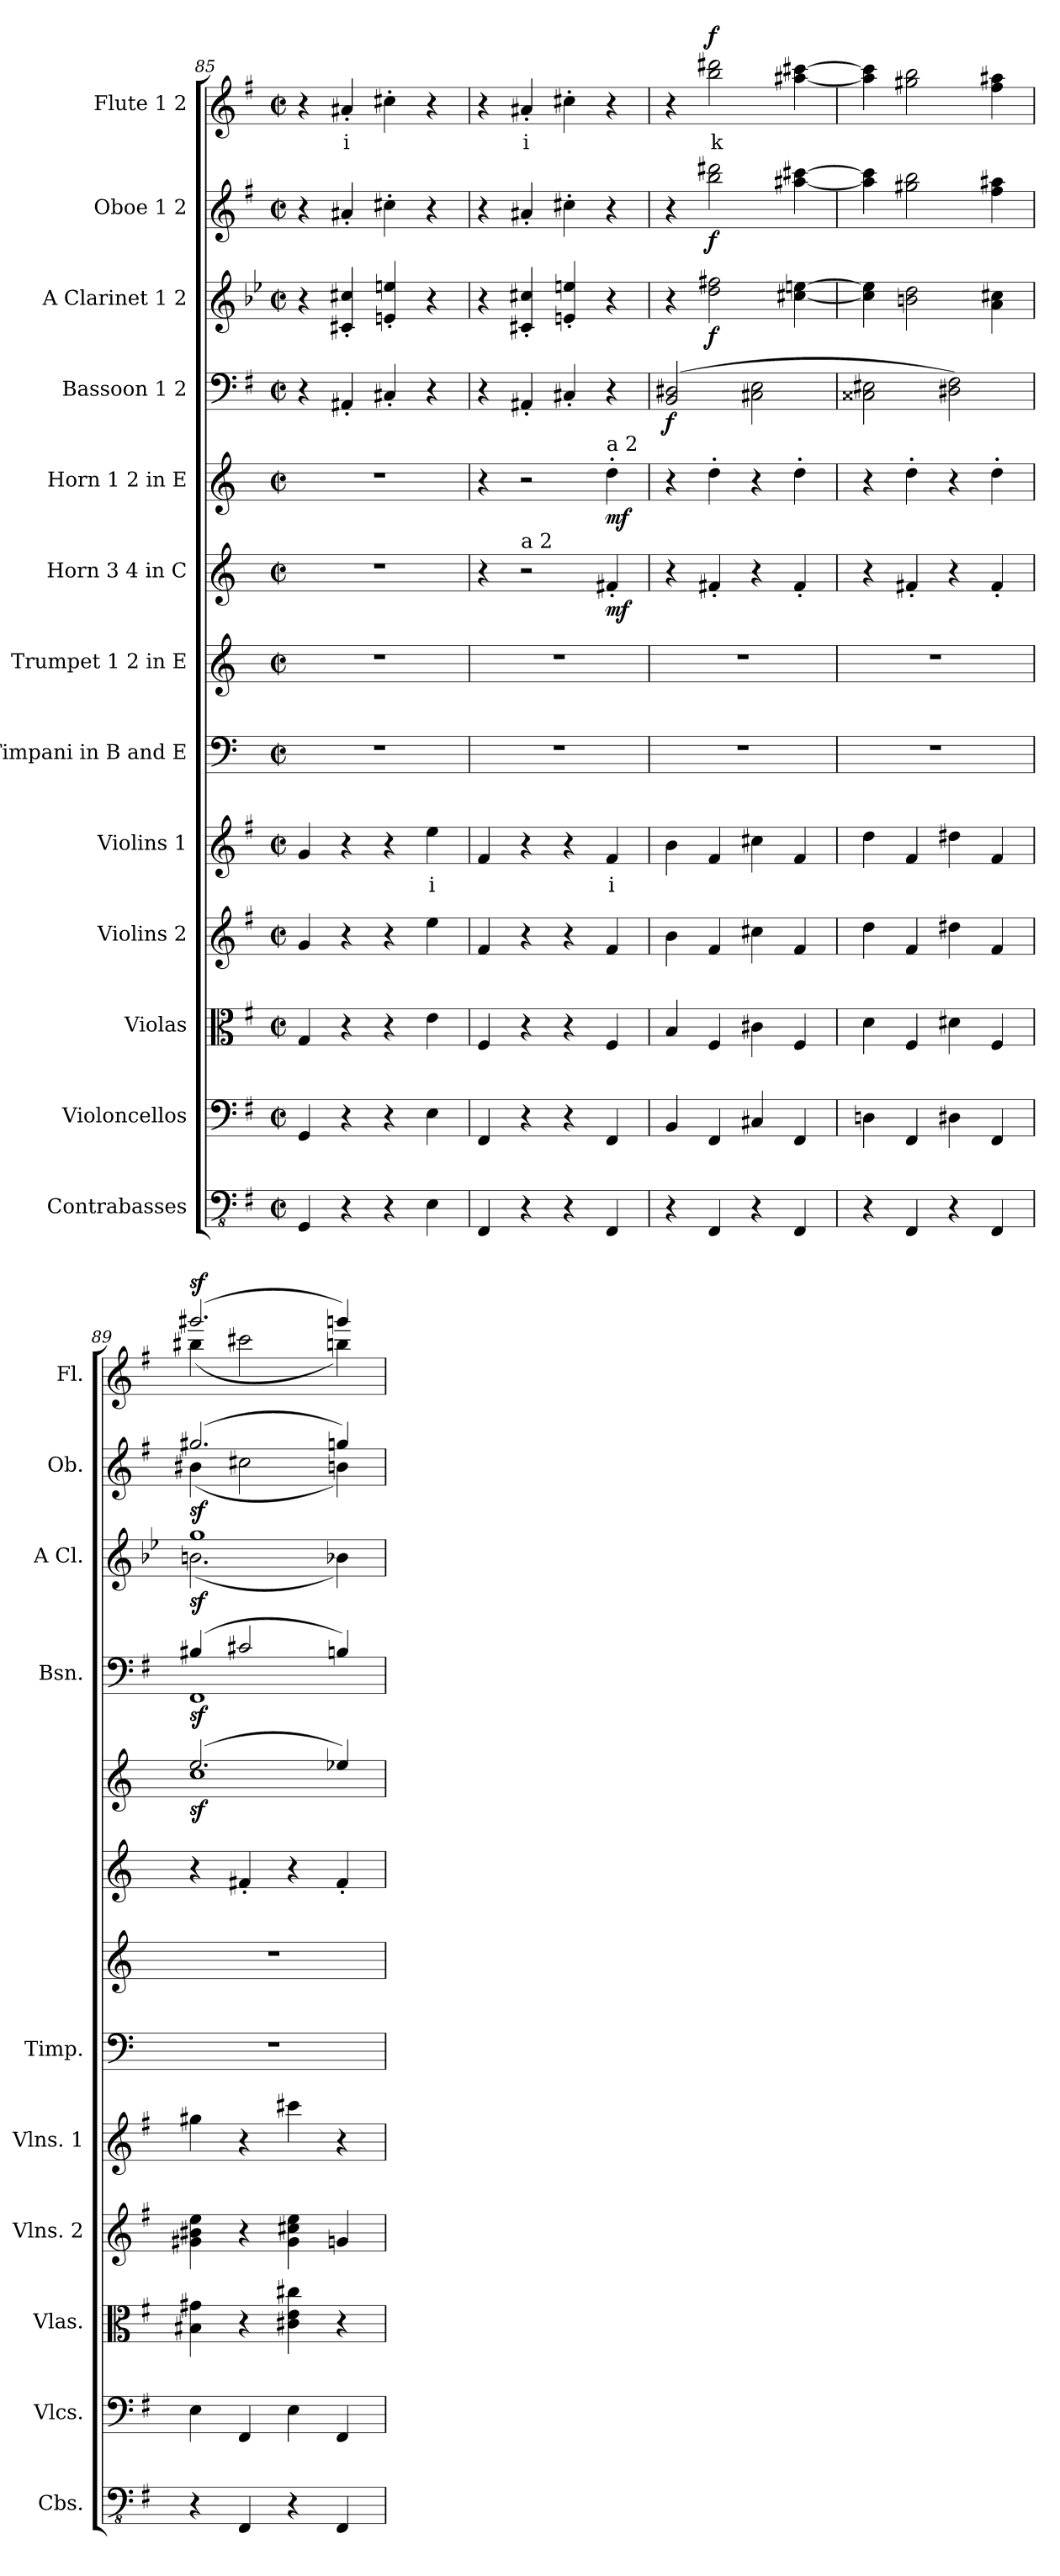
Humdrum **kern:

**kern	**kern	**kern	**kern	**kern	**text	**kern	**kern	**kern	**dynam	**kern	**dynam	**kern	**dynam	**kern	**dynam	**kern	**dynam	**kern	**text	**dynam
*part13	*part12	*part11	*part10	*part9	*part9	*part8	*part7	*part6	*part6	*part5	*part5	*part4	*part4	*part3	*part3	*part2	*part2	*part1	*part1	*part1
*staff13	*staff12	*staff11	*staff10	*staff9	*staff9	*staff8	*staff7	*staff6	*staff6	*staff5	*staff5	*staff4	*staff4	*staff3	*staff3	*staff2	*staff2	*staff1	*staff1	*staff1
*I"Contrabasses	*I"Violoncellos	*I"Violas	*I"Violins 2	*I"Violins 1	*	*I"Timpani in B and E	*I"Trumpet 1 2 in E	*I"Horn 3 4  in C	*	*I"Horn 1 2 in E	*	*I"Bassoon 1 2	*	*I"A Clarinet 1 2	*	*I"Oboe 1 2	*	*I"Flute 1 2	*	*
*I'Cbs.	*I'Vlcs.	*I'Vlas.	*I'Vlns. 2	*I'Vlns. 1	*	*I'Timp.	*	*	*	*	*	*I'Bsn.	*	*I'A Cl.	*	*I'Ob.	*	*I'Fl.	*	*
*clefFv4	*clefF4	*clefC3	*clefG2	*clefG2	*	*clefF4	*clefG2	*clefG2	*	*clefG2	*	*clefF4	*	*clefG2	*	*clefG2	*	*clefG2	*	*
*	*	*	*	*	*	*	*ITrd-2c-4	*ITrd7c12	*	*ITrd5c8	*	*	*	*ITrd2c3	*	*	*	*	*	*
*k[f#]	*k[f#]	*k[f#]	*k[f#]	*k[f#]	*	*k[]	*k[f#c#g#d#]	*k[]	*	*k[f#c#g#d#]	*	*k[f#]	*	*k[f#]	*	*k[f#]	*	*k[f#]	*	*
*M2/2	*M2/2	*M2/2	*M2/2	*M2/2	*	*M2/2	*M2/2	*M2/2	*	*M2/2	*	*M2/2	*	*M2/2	*	*M2/2	*	*M2/2	*	*
*met(c|)	*met(c|)	*met(c|)	*met(c|)	*met(c|)	*	*met(c|)	*met(c|)	*met(c|)	*	*met(c|)	*	*met(c|)	*	*met(c|)	*	*met(c|)	*	*met(c|)	*	*
=85	=85	=85	=85	=85	=85	=85	=85	=85	=85	=85	=85	=85	=85	=85	=85	=85	=85	=85	=85	=85
4GGG/	4GG/	4G/	4g/	4g/	.	1r	1r	1r	.	1r	.	4r	.	4r	.	4r	.	4r	.	.
!	!	!	!	!	!	!	!	!	!	!	!	!	!	!	!	!	!	!	!LO:LY:b:color=#FF0000	!
4r	4r	4r	4r	4r	.	.	.	.	.	.	.	4AA#X'/	.	4A#X/' 4a#X/'	.	4a#X'/	.	4a#X'/	i	.
4r	4r	4r	4r	4r	.	.	.	.	.	.	.	4C#X'/	.	4c#X/' 4cc#X/'	.	4cc#X'\	.	4cc#X'\	.	.
!	!	!	!	!	!LO:LY:b:color=#FF0000	!	!	!	!	!	!	!	!	!	!	!	!	!	!	!
4EE\	4E\	4e\	4ee\	4ee\	i	.	.	.	.	.	.	4r	.	4r	.	4r	.	4r	.	.
=86	=86	=86	=86	=86	=86	=86	=86	=86	=86	=86	=86	=86	=86	=86	=86	=86	=86	=86	=86	=86
4FFF#/	4FF#/	4F#/	4f#/	4f#/	.	1r	1r	4r	.	4r	.	4r	.	4r	.	4r	.	4r	.	.
!	!	!	!	!	!	!	!	!LO:TX:a:t=a 2	!	!	!	!	!	!	!	!	!	!	!	!
!	!	!	!	!	!	!	!	!	!	!	!	!	!	!	!	!	!	!	!LO:LY:b:color=#FF0000	!
4r	4r	4r	4r	4r	.	.	.	2r	.	2r	.	4AA#X'/	.	4A#X/' 4a#X/'	.	4a#X'/	.	4a#X'/	i	.
4r	4r	4r	4r	4r	.	.	.	.	.	.	.	4C#X'/	.	4c#X/' 4cc#X/'	.	4cc#X'\	.	4cc#X'\	.	.
!	!	!	!	!	!	!	!	!	!	!LO:TX:a:t=a 2	!	!	!	!	!	!	!	!	!	!
!	!	!	!	!	!LO:LY:b:color=#FF0000	!	!	!	!LO:DY:b	!	!LO:DY:b	!	!	!	!	!	!	!	!	!
4FFF#/	4FF#/	4F#/	4f#/	4f#/	i	.	.	4F#X'/	mf	4f#'\	mf	4r	.	4r	.	4r	.	4r	.	.
=87	=87	=87	=87	=87	=87	=87	=87	=87	=87	=87	=87	=87	=87	=87	=87	=87	=87	=87	=87	=87
!	!	!	!	!	!	!	!	!	!	!	!	!	!LO:DY:b	!	!	!	!	!	!	!
4r	4BB/	4B/	4b\	4b\	.	1r	1r	4r	.	4r	.	(>2BB/ 2D#X/	f	4r	.	4r	.	4r	.	.
!	!	!	!	!	!	!	!	!	!	!	!	!	!	!	!LO:DY:b	!	!LO:DY:b	!	!LO:LY:b:color=#FF0000	!LO:DY:b
4FFF#/	4FF#/	4F#/	4f#/	4f#/	.	.	.	4F#X'/	.	4f#'\	.	.	.	2b\ 2dd#X\	f	2bb\ 2ddd#X\	f	2bb\ 2ddd#X\	k	f
4r	4C#X/	4c#X\	4cc#X\	4cc#X\	.	.	.	4r	.	4r	.	2C#X\ 2E\	.	.	.	.	.	.	.	.
4FFF#/	4FF#/	4F#/	4f#/	4f#/	.	.	.	4F#'/	.	4f#'\	.	.	.	[4a#X\ [4cc#X\	.	[4aa#X\ [4ccc#X\	.	[4aa#X\ [4ccc#X\	.	.
=88	=88	=88	=88	=88	=88	=88	=88	=88	=88	=88	=88	=88	=88	=88	=88	=88	=88	=88	=88	=88
4r	4Dn\	4d\	4dd\	4dd\	.	1r	1r	4r	.	4r	.	2C##X\ 2E#X\	.	4a#\] 4cc#\]	.	4aa#\] 4ccc#\]	.	4aa#\] 4ccc#\]	.	.
4FFF#/	4FF#/	4F#/	4f#/	4f#/	.	.	.	4F#X'/	.	4f#'\	.	.	.	2g#X\ 2b\	.	2gg#X\ 2bb\	.	2gg#X\ 2bb\	.	.
4r	4D#X\	4d#X\	4dd#X\	4dd#X\	.	.	.	4r	.	4r	.	2D#X\ 2F#\)	.	.	.	.	.	.	.	.
4FFF#/	4FF#/	4F#/	4f#/	4f#/	.	.	.	4F#'/	.	4f#'\	.	.	.	4f#\ 4a#X\	.	4ff#\ 4aa#X\	.	4ff#\ 4aa#X\	.	.
=89	=89	=89	=89	=89	=89	=89	=89	=89	=89	=89	=89	=89	=89	=89	=89	=89	=89	=89	=89	=89
*	*	*	*	*	*	*	*	*	*	*^	*	*^	*	*^	*	*^	*	*^	*	*
!	!	!	!	!	!	!	!	!	!	!	!	!LO:DY:b	!	!	!LO:DY:b	!	!	!LO:DY:b	!	!	!LO:DY:b	!	!	!	!LO:DY:b
4r	4E\	4B#X\ 4g#X\	4g#X\ 4b#X\ 4ee\	4gg#X\	.	1r	1r	4r	.	(>2.g#/	1e	sf	(>4B#X/	1FF#	sf	1ee	(<2.g#X\	sf	(>2.gg#X/	(<4b#X\	sf	(>2.ggg#X/	(<4bb#X\	.	sf
4FFF#/	4FF#/	4r	4r	4r	.	.	.	4F#X'/	.	.	.	.	2c#X/	.	.	.	.	.	.	2cc#X\	.	.	2ccc#X\	.	.
4r	4E\	4c#X\ 4e\ 4cc#X\	4g#\ 4cc#X\ 4ee\	4ccc#X\	.	.	.	4r	.	.	.	.	.	.	.	.	.	.	.	.	.	.	.	.	.
4FFF#/	4FF#/	4r	4gn/	4r	.	.	.	4F#'/	.	4gn/)	.	.	4Bn/)	.	.	.	4gn\)	.	4ggn/)	4bn\)	.	4gggn/)	4bbn\)	.	.
*	*	*	*	*	*	*	*	*	*	*v	*v	*	*	*	*	*v	*v	*	*v	*v	*	*v	*v	*	*
*	*	*	*	*	*	*	*	*	*	*	*	*v	*v	*	*	*	*	*	*	*	*
=	=	=	=	=	=	=	=	=	=	=	=	=	=	=	=	=	=	=	=	=
*-	*-	*-	*-	*-	*-	*-	*-	*-	*-	*-	*-	*-	*-	*-	*-	*-	*-	*-	*-	*-
